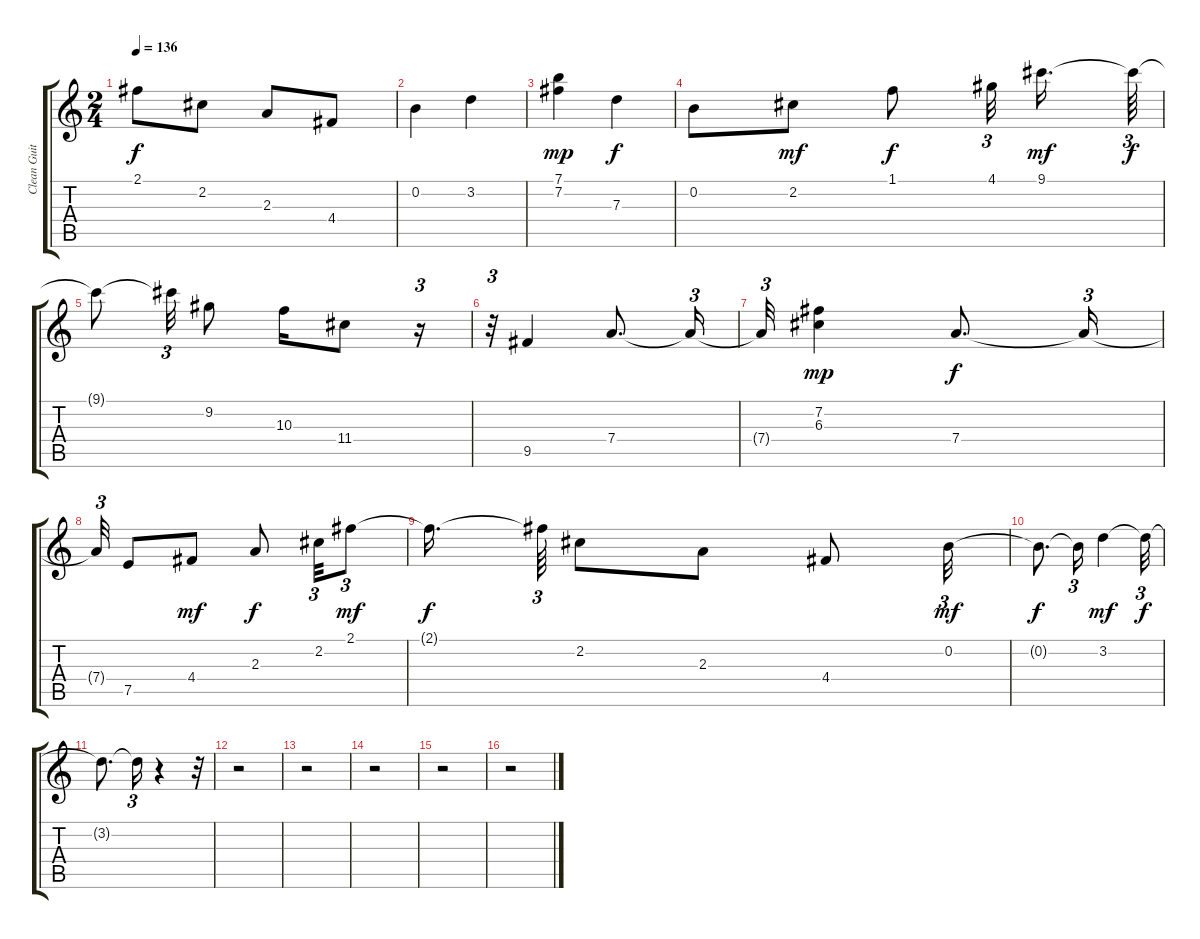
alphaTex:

\track ("Clean Guitar" "Clean Guit") {instrument electricguitarjazz}
\staff {score tabs}
\tuning (E4 B3 G3 D3 A2 E2) {hide}
\ts (2 4)
\tempo 136
\clef g2
\ks c
2.1{t}.8{dy f} 2.2.8 2.3.8 4.4.8 |
0.2.4 3.2.4 |
(7.1 7.2).4{dy mp} 7.3.4{dy f} |
0.2.8 2.2.8{dy mf} 1.1.8{dy f} 4.1.32{tu (3 2) beam splitsecondary} 9.1.16{d dy mf} 9.1{t}.64{tu (3 2) dy f} |
9.1{t}.8 9.1{t}.32{tu (3 2)} 9.2.8 10.3.16 11.4.8 r.16{tu (3 2)} |
r.32{tu (3 2)} 9.5.4 7.4.8{d} 7.4{t}.16{tu (3 2)} |
7.4{t}.32{tu (3 2)} (7.2 6.3).4{dy mp} 7.4.8{d dy f} 7.4{t}.16{tu (3 2)} |
7.4{t}.32{tu (3 2)} 7.5.8 4.4.8{dy mf} 2.3.8{dy f} 2.2.32{tu (3 2)} 2.1.8{tu (3 2) dy mf} |
2.1{t}.16{d dy f beam splitsecondary} 2.1{t}.64{tu (3 2)} 2.2.8 2.3.8 4.4.8 0.2.32{tu (3 2) dy mf} |
0.2{t}.8{d dy f} 0.2{t}.16{tu (3 2)} 3.2.4{dy mf} 3.2{t}.32{tu (3 2) dy f} |
3.2{t}.8{d} 3.2{t}.16{tu (3 2)} r.4 r.32{tu (3 2)} |
r.2 |
r.2 |
r.2 |
r.2 |
r.2
